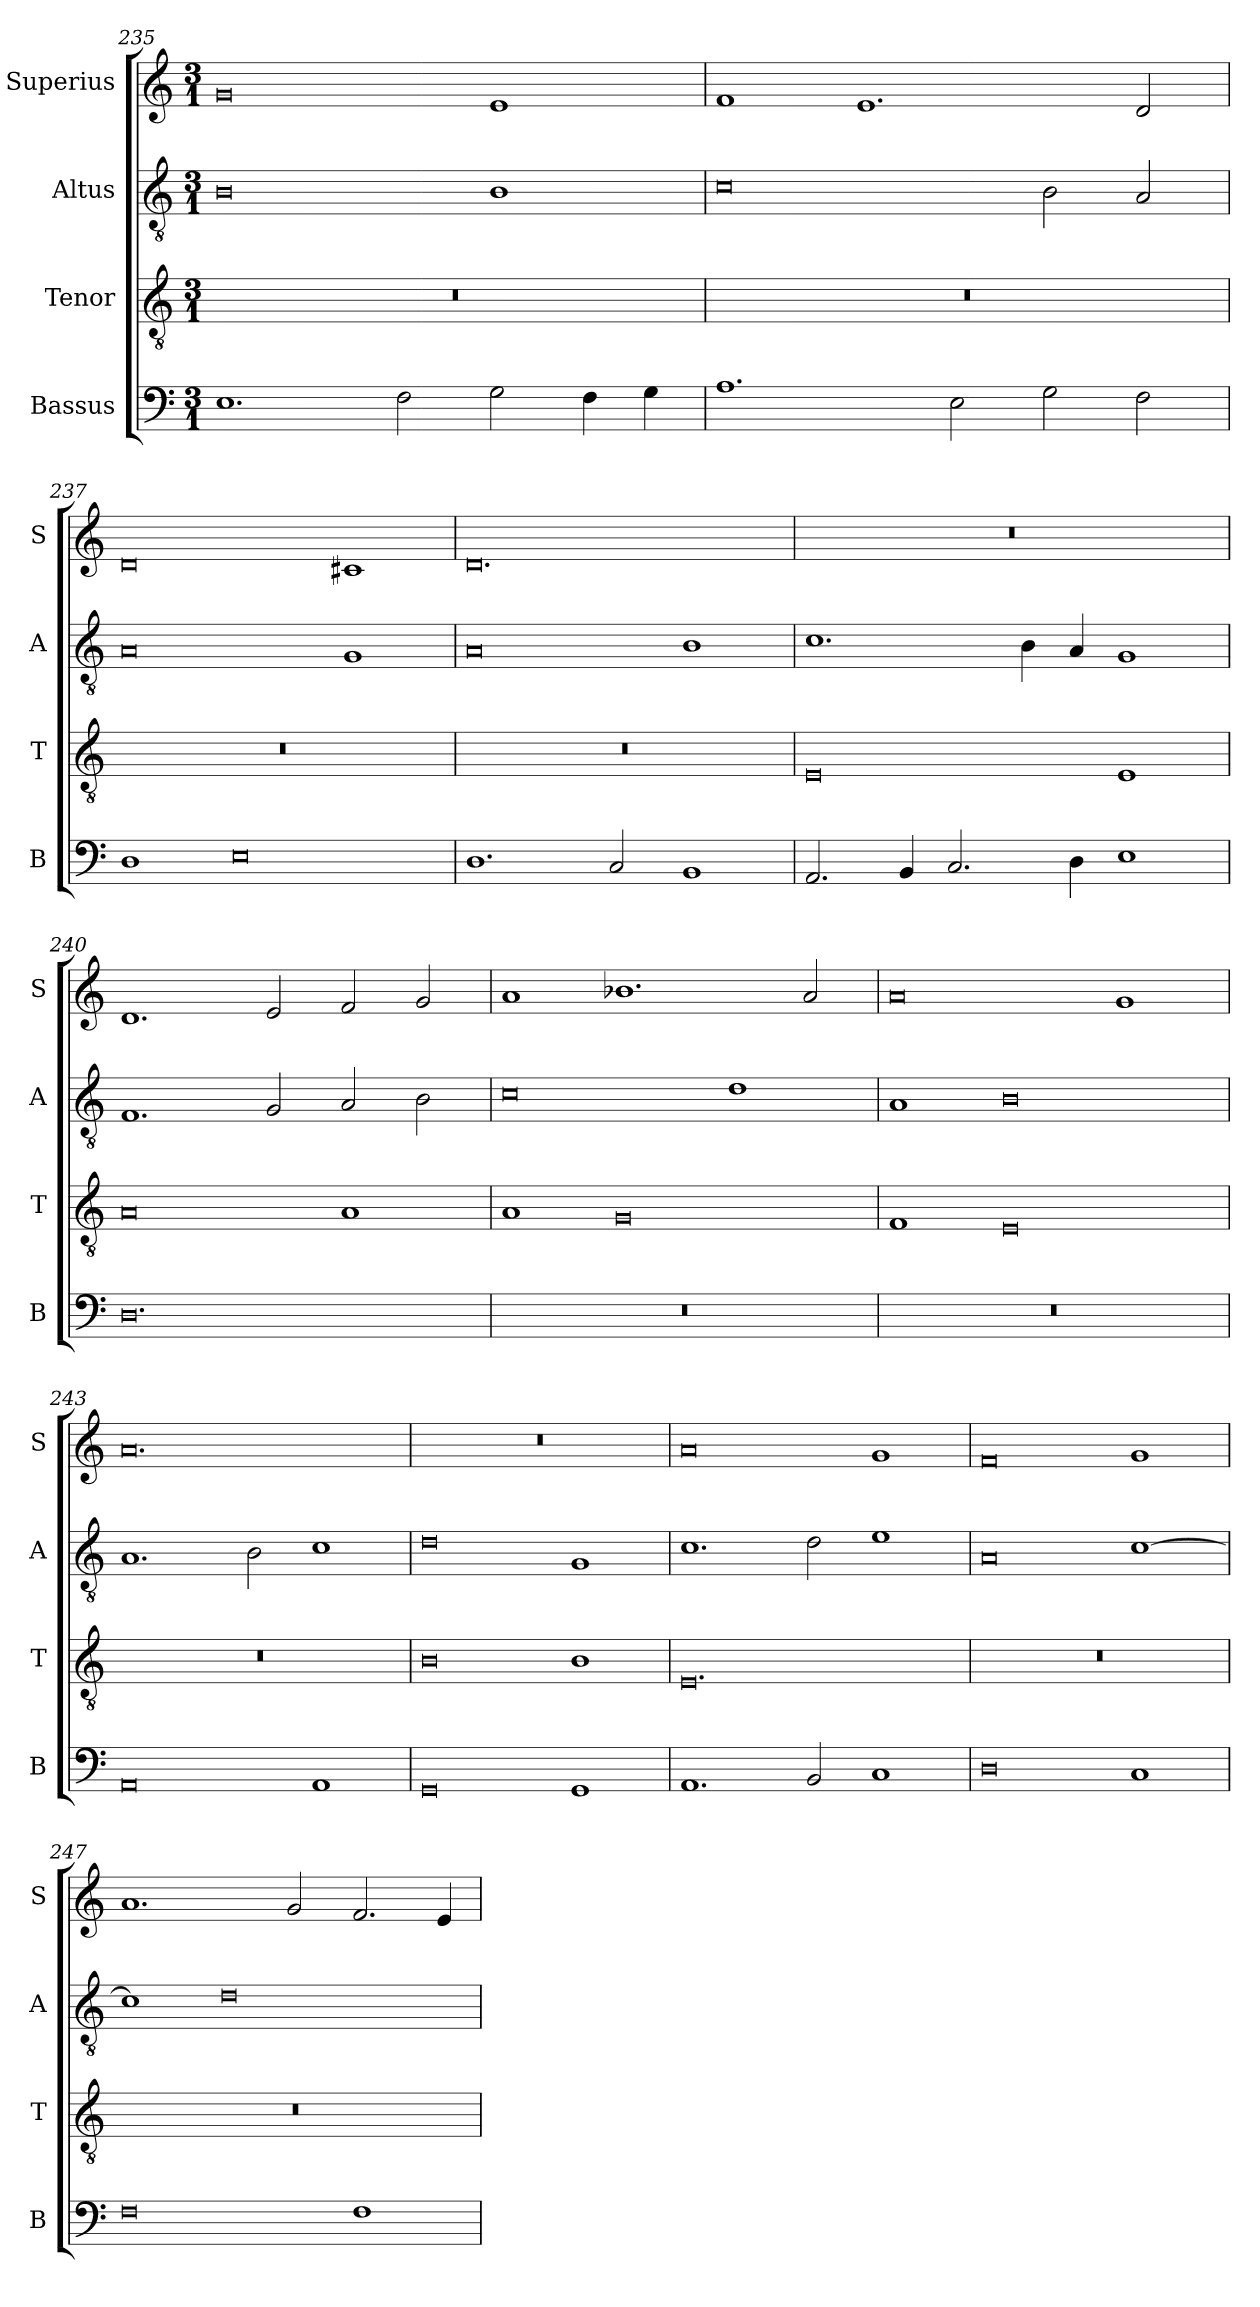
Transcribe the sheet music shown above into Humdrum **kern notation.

**kern	**kern	**kern	**kern
*part4	*part3	*part2	*part1
*staff4	*staff3	*staff2	*staff1
*I"Bassus	*I"Tenor	*I"Altus	*I"Superius
*I'B	*I'T	*I'A	*I'S
*clefF4	*clefGv2	*clefGv2	*clefG2
*k[]	*k[]	*k[]	*k[]
*M3/1	*M3/1	*M3/1	*M3/1
=235	=235	=235	=235
1.E	0.r	0B	0g
2F\	.	.	.
2G\	.	1B	1e
4F\	.	.	.
4G\	.	.	.
=236	=236	=236	=236
1.A	0.r	0c	1f
.	.	.	1.e
2E\	.	.	.
2G\	.	2B\	.
2F\	.	2A/	2d/
=237	=237	=237	=237
1D	0.r	0A	0d
0E	.	.	.
.	.	1G	1c#X
=238	=238	=238	=238
1.D	0.r	0A	0.d
2C/	.	.	.
1BB	.	1B	.
=239	=239	=239	=239
2.AA/	0E	1.c	0.r
4BB/	.	.	.
2.C/	.	.	.
.	.	4B\	.
4D\	.	4A/	.
1E	1E	1G	.
=240	=240	=240	=240
0.D	0A	1.F	1.d
.	.	2G/	2e/
.	1A	2A/	2f/
.	.	2B\	2g/
=241	=241	=241	=241
0.r	1A	0c	1a
.	0G	.	1.b-X
.	.	1d	.
.	.	.	2a/
=242	=242	=242	=242
0.r	1F	1A	0a
.	0E	0B	.
.	.	.	1g
=243	=243	=243	=243
0AA	0.r	1.A	0.a
.	.	2B\	.
1AA	.	1c	.
=244	=244	=244	=244
0GG	0B	0d	0.r
1GG	1B	1G	.
=245	=245	=245	=245
1.AA	0.E	1.c	0a
2BB/	.	2d\	.
1C	.	1e	1g
=246	=246	=246	=246
0D	0.r	0A	0f
1C	.	[1c	1g
=247	=247	=247	=247
0F	0.r	1c]	1.a
.	.	0d	.
.	.	.	2g/
1F	.	.	2.f/
.	.	.	4e/
=	=	=	=
*-	*-	*-	*-
